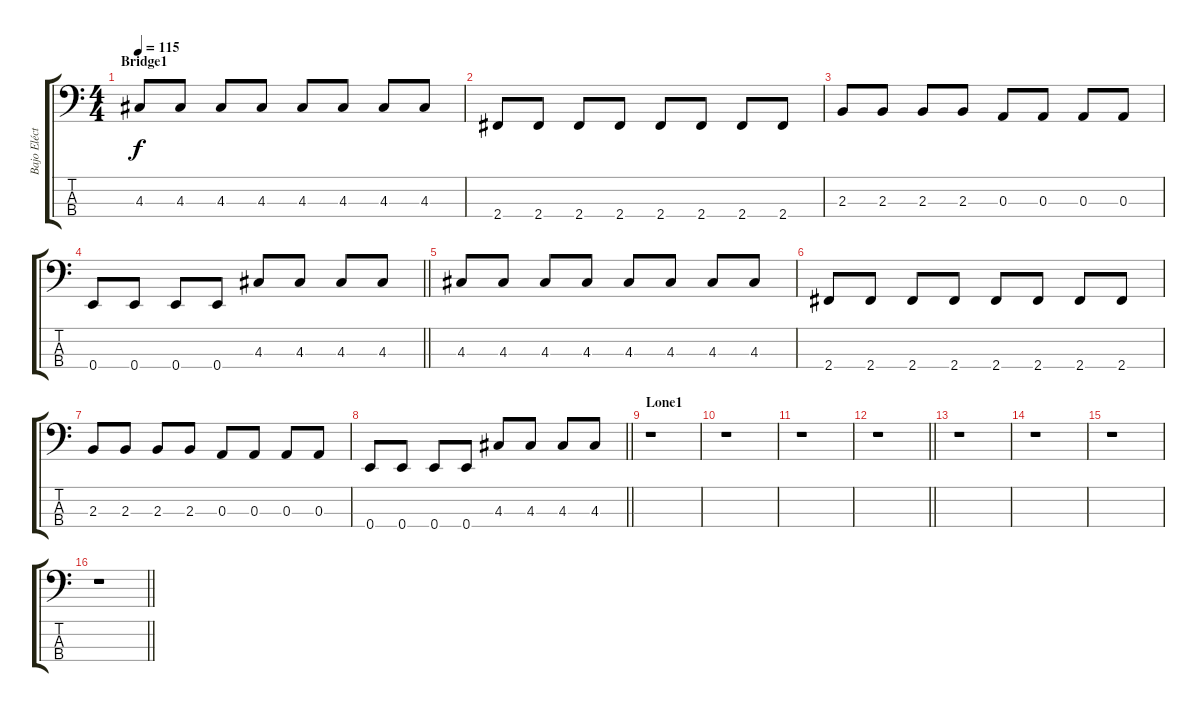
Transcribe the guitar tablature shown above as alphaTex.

\track ("Bajo Eléctrico" "Bajo Eléct") {instrument electricbassfinger}
\staff {score tabs}
\tuning (G2 D2 A1 E1) {hide}
\ts (4 4)
\section ("" "Bridge1")
\tempo 115
\clef f4
\ks c
4.3.8{dy f} 4.3.8 4.3.8 4.3.8 4.3.8 4.3.8 4.3.8 4.3.8 |
2.4.8 2.4.8 2.4.8 2.4.8 2.4.8 2.4.8 2.4.8 2.4.8 |
2.3.8 2.3.8 2.3.8 2.3.8 0.3.8 0.3.8 0.3.8 0.3.8 |
\barLineRight lightlight
0.4.8 0.4.8 0.4.8 0.4.8 4.3.8 4.3.8 4.3.8 4.3.8 |
4.3.8 4.3.8 4.3.8 4.3.8 4.3.8 4.3.8 4.3.8 4.3.8 |
2.4.8 2.4.8 2.4.8 2.4.8 2.4.8 2.4.8 2.4.8 2.4.8 |
2.3.8 2.3.8 2.3.8 2.3.8 0.3.8 0.3.8 0.3.8 0.3.8 |
\barLineRight lightlight
0.4.8 0.4.8 0.4.8 0.4.8 4.3.8 4.3.8 4.3.8 4.3.8 |
\section ("" "Lone1")
r.1 |
r.1 |
r.1 |
\barLineRight lightlight
r.1 |
r.1 |
r.1 |
r.1 |
\barLineRight lightlight
r.1
